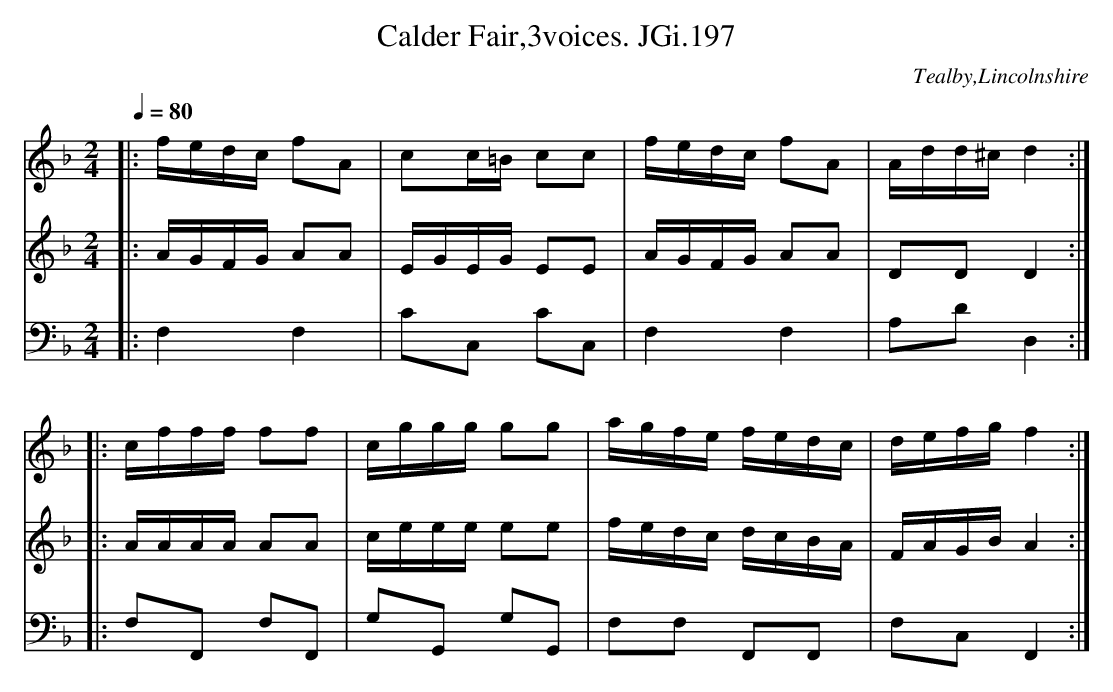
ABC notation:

X:1
T:Calder Fair,3voices. JGi.197
L:1/16
M:2/4
O:Tealby,Lincolnshire
Q:1/4=80
K:F
[V:1]|:fedc f2A2|c2c=B c2c2|fedc f2A2|Add^cd4:|
[V:2]|:AGFG A2A2|EGEG E2E2|AGFG A2A2|D2D2 D4:|
[V:3]|:F,4F,4|C2C,2 C2C,2|F,4F,4|A,2D2D,4:|
[V:1]|:cfff f2f2|cggg g2g2|agfe fedc|defgf4:|
[V:2]|:AAAA A2A2|ceee e2e2|fedc dcBA|FAGB A4:|
[V:3]|:F,2F,,2 F,2F,,2|G,2G,,2 G,2G,,2|F,2F,2 F,,2F,,2|F,2C,2F,,4:|
